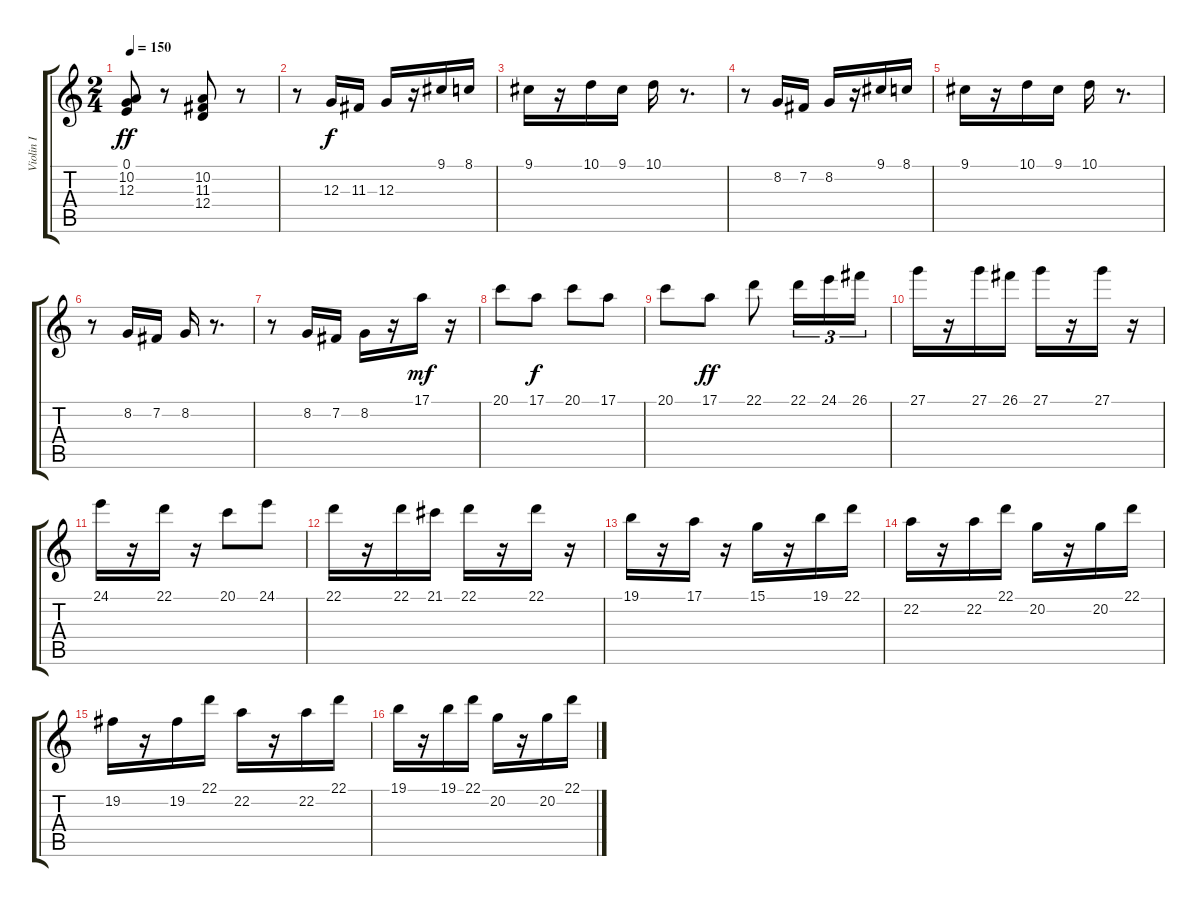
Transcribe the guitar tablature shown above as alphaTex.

\track ("Violin I" "Violin I") {instrument stringensemble1}
\staff {score tabs}
\tuning (E4 B3 G3 D3 A2 E2) {hide}
\ts (2 4)
\tempo 150
\clef g2
\ks c
(0.1 10.2 12.3).8{dy ff} r.8 (10.2 11.3 12.4).8 r.8 |
r.8 12.3.16{dy f} 11.3.16 12.3.16 r.16 9.1.16 8.1.16 |
9.1.16 r.16 10.1.16 9.1.16 10.1.16 r.8{d} |
r.8 8.2.16 7.2.16 8.2.16 r.16 9.1.16 8.1.16 |
9.1.16 r.16 10.1.16 9.1.16 10.1.16 r.8{d} |
r.8 8.2.16 7.2.16 8.2.16 r.8{d} |
r.8 8.2.16 7.2.16 8.2.16 r.16 17.1.16{dy mf} r.16 |
20.1.8 17.1.8{dy f} 20.1.8 17.1.8 |
20.1.8 17.1.8{dy ff} 22.1.8 22.1.16{tu (3 2)} 24.1.16{tu (3 2)} 26.1.16{tu (3 2)} |
27.1.16 r.16 27.1.16 26.1.16 27.1.16 r.16 27.1.16 r.16 |
24.1.16 r.16 22.1.16 r.16 20.1.8 24.1.8 |
22.1.16 r.16 22.1.16 21.1.16 22.1.16 r.16 22.1.16 r.16 |
19.1.16 r.16 17.1.16 r.16 15.1.16 r.16 19.1.16 22.1.16 |
22.2.16 r.16 22.2.16 22.1.16 20.2.16 r.16 20.2.16 22.1.16 |
19.2.16 r.16 19.2.16 22.1.16 22.2.16 r.16 22.2.16 22.1.16 |
19.1.16 r.16 19.1.16 22.1.16 20.2.16 r.16 20.2.16 22.1.16
